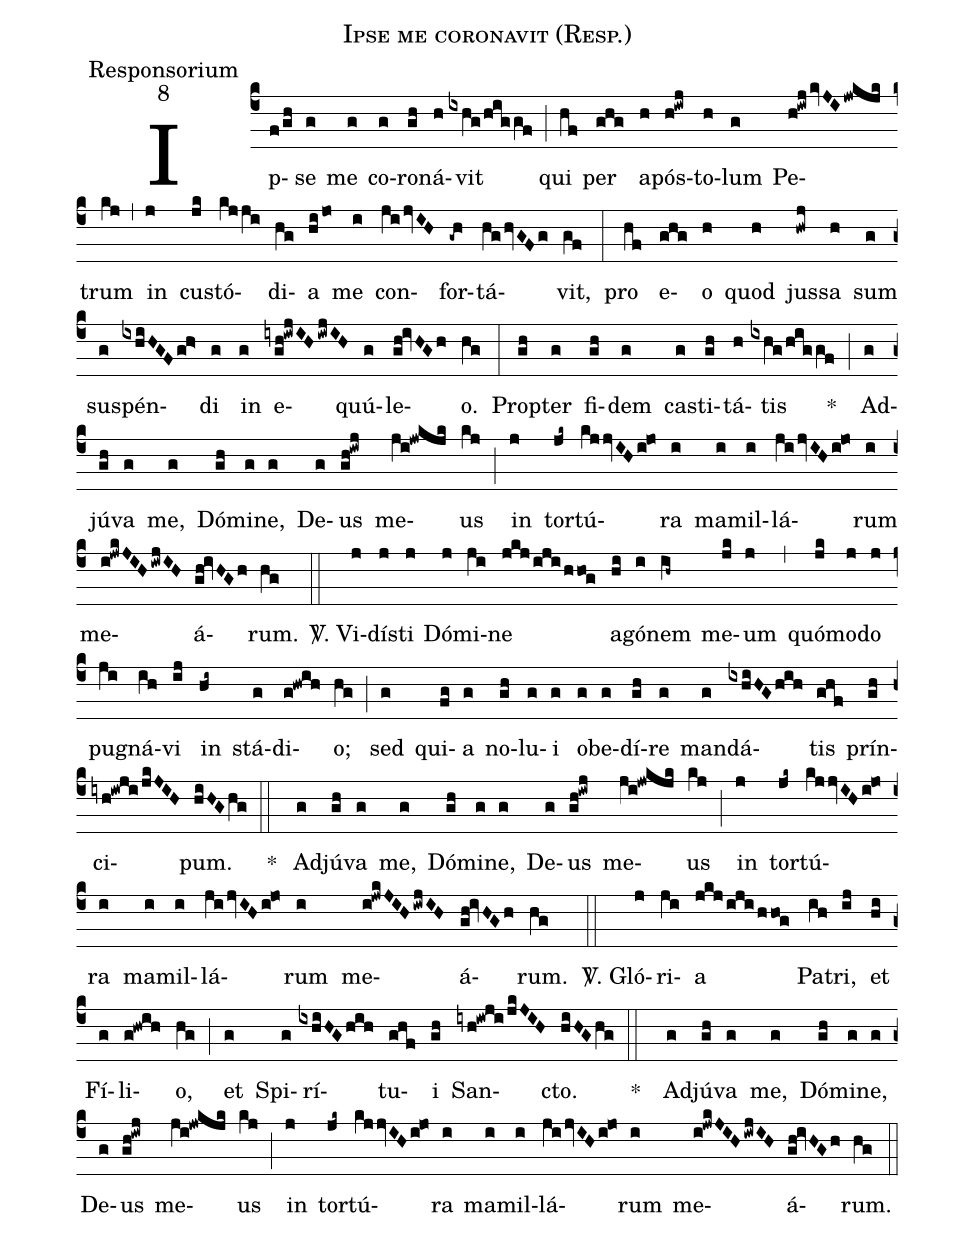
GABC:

name:Ipse me coronavit (Resp.);
office-part:Responsorium;
mode:8;
%%
(c4)Ip(f/gh)se(g) me(g) co(g)ro(gh)ná(h)vit(ixhg/higgf) (;) qui(hf) per(ghg) a(h)pós(h!iwj)to(h)lum(g) Pe(h!iwj/kvJI/jwkjk)trum(kj) (,) in(j) cus(jk)tó(kjji)di(hg)a(hi/jo) me(i) con(ji/jvIH)for(-gh)tá(hg/hvGFg)vit,(gf) (:) pro(hf) e(ghg)o(h) quod(h) jus(hwj)sa(h) sum(g) sus(g)pén(ixhiHGFgh>)di(g) in(g) e(iygh!iwjIH/iwjIH)quú(g)le(gh!ivHGh)o.(hg) (:) Prop(gh)ter(g) fi(gh)dem(g) cas(g)ti(gh)tá(h)tis(ixhg/higgf) *(;) Ad(g)jú(gh)va(g) me,(g) Dó(gh)mi(g)ne,(g) De(g)us(gh!iwj) me(ji!jwkjk)us(kj) (;) in(j) tor(jk~)tú(kjjvIHi!jo)ra(i) ma(i)mil(i)lá(ji/jvIHi!jo)rum(i) me(i!jwkJIH/iwjIH)á(gh!ivHGh)rum.(hg) (::)

<sp>V/</sp>. Vi(j)dís(j)ti(j) Dó(j)mi(ji)ne(jkj/iji/hhog) a(hi)gó(i)nem(ih~) me(jk)um(j) (,) quó(jk)mo(j)do(j) pu(ji)gná(ih)vi(ij) in(hi~) stá(g)di(g!hwih)o;(hg) (;) sed(g) qui(fg)a(g) no(gh)lu(g)i(g) ob(g)e(g)dí(gh)re(g) man(g)dá(ixhiHGhih)tis(ghf) prín(gh)ci(iyh!iwji/jkJIH)pum.(hiHGhg) (::)
*() Ad(g)jú(gh)va(g) me,(g) Dó(gh)mi(g)ne,(g) De(g)us(gh!iwj) me(ji!jwkjk)us(kj) (;) in(j) tor(jk~)tú(kjjvIHi!jo)ra(i) ma(i)mil(i)lá(ji/jvIHi!jo)rum(i) me(i!jwkJIH/iwjIH)á(gh!ivHGh)rum.(hg) (::)

<sp>V/</sp>. Gló(j)ri(ji)a(jkj/iji/hhog) Pa(ih)tri,(ij) et(hi) Fí(g)li(g!hwih)o,(hg) (;) et(g) Spi(g)rí(ixhiHG/hih)tu(ghf)i(gh) San(iyh!iwji/jkJIH)cto.(hiHGhg) (::)
*() Ad(g)jú(gh)va(g) me,(g) Dó(gh)mi(g)ne,(g) De(g)us(gh!iwj) me(ji!jwkjk)us(kj) (;) in(j) tor(jk~)tú(kjjvIHi!jo)ra(i) ma(i)mil(i)lá(ji/jvIHi!jo)rum(i) me(i!jwkJIH/iwjIH)á(gh!ivHGh)rum.(hg) (::)
